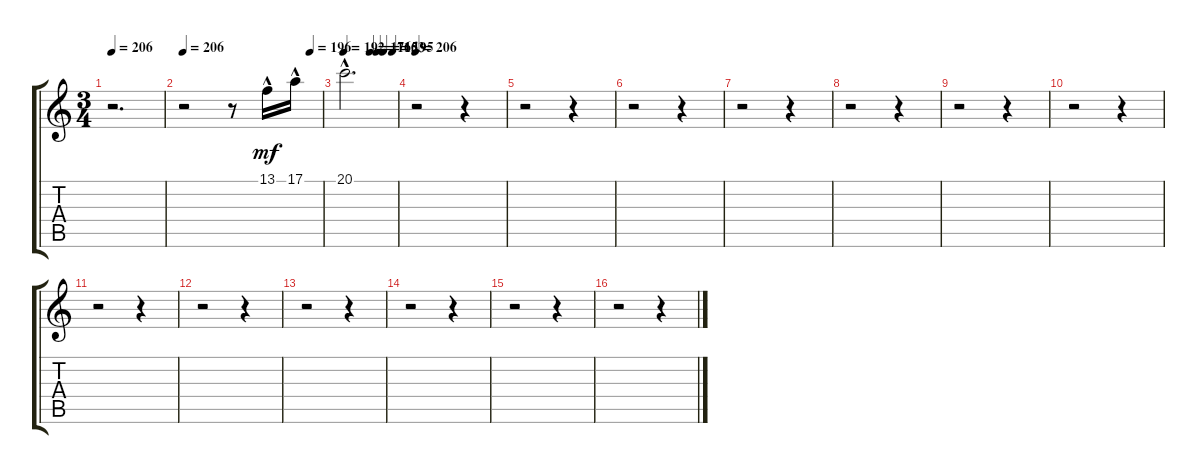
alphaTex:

\track "" {instrument acousticgrandpiano}
\staff {score tabs}
\tuning (E4 B3 G3 D3 A2 E2) {hide}
\ts (3 4)
\tempo 206
\clef g2
\ks c
r.2{d dy mf} |
\tempo 206
\tempo (196 0.9166666666666666)
r.2 r.8 13.1{hac}.16 17.1{hac}.16 |
\tempo 192
\tempo (171 0.5)
\tempo (165 0.625)
\tempo (163 0.75)
\tempo (195 0.9166666666666666)
20.1{hac}.2{d} |
\tempo 206
r.2 r.4 |
r.2 r.4 |
r.2 r.4 |
r.2 r.4 |
r.2 r.4 |
r.2 r.4 |
r.2 r.4 |
r.2 r.4 |
r.2 r.4 |
r.2 r.4 |
r.2 r.4 |
r.2 r.4 |
r.2 r.4
